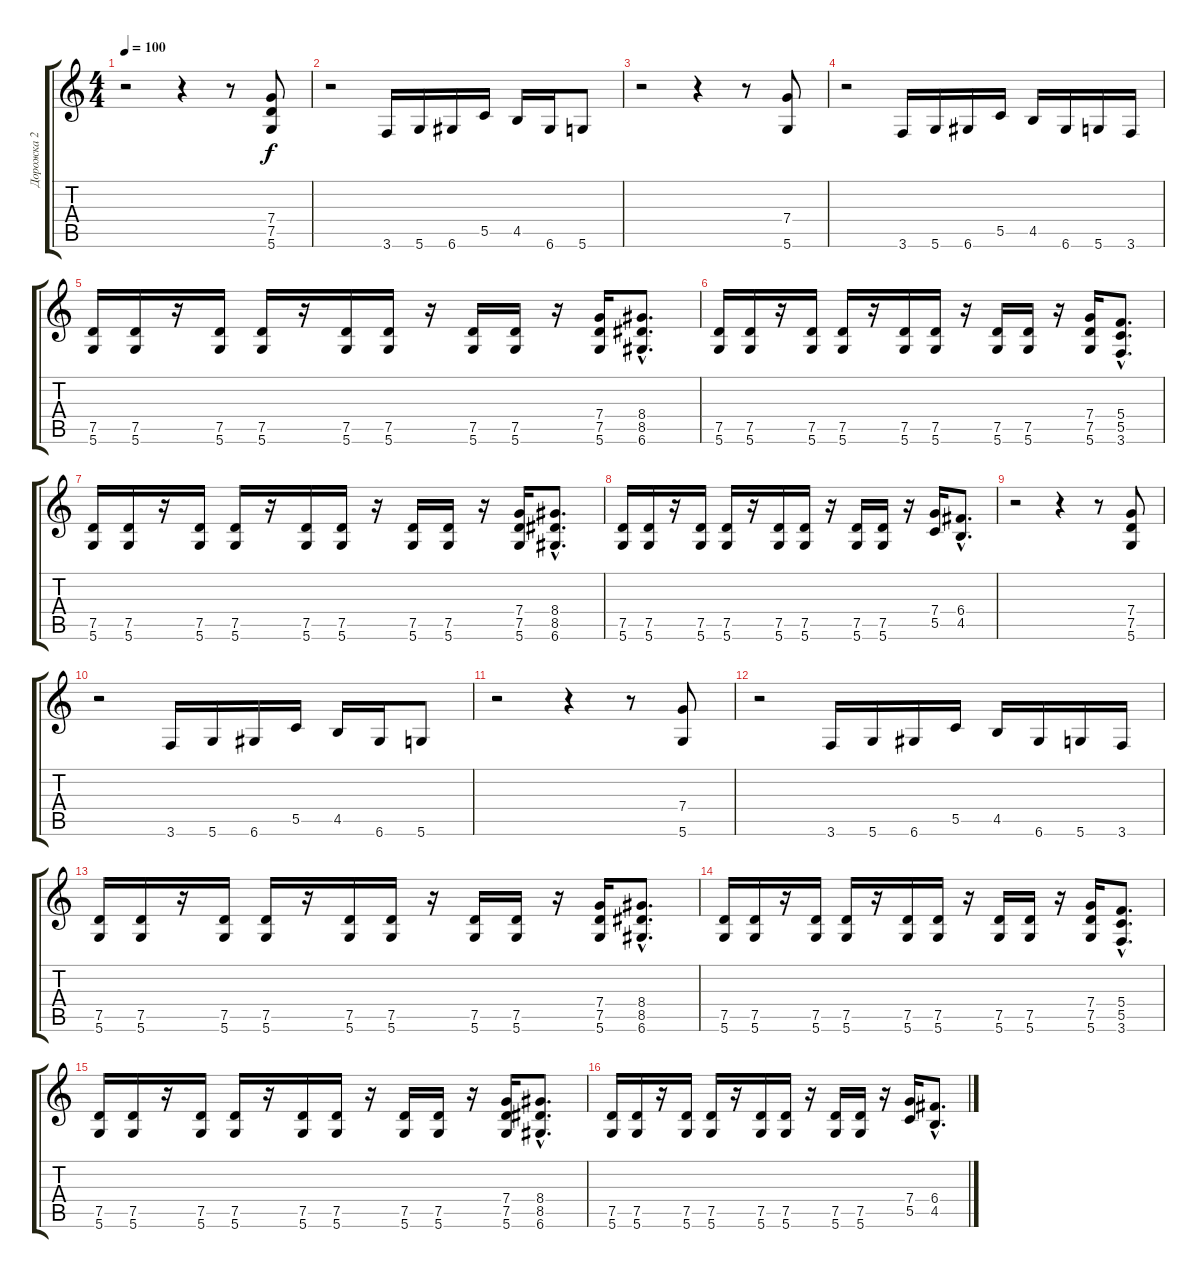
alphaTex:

\track ("Дорожка 2" "Дорожка 2") {instrument slapbass1}
\staff {score tabs}
\tuning (D4 A3 F3 C3 G2 D2) {hide}
\ts (4 4)
\tempo 100
\clef g2
\ks c
r.2{dy f instrument slapbass1} r.4 r.8 (7.4 7.5 5.6).8 |
r.2 3.6.16 5.6.16 6.6.16 5.5.16 4.5.16 6.6.16 5.6.8 |
r.2 r.4 r.8 (7.4 5.6).8 |
r.2 3.6.16 5.6.16 6.6.16 5.5.16 4.5.16 6.6.16 5.6.16 3.6.16 |
(7.5 5.6).16 (7.5 5.6).16 r.16 (7.5 5.6).16 (7.5 5.6).16 r.16 (7.5 5.6).16 (7.5 5.6).16 r.16 (7.5 5.6).16 (7.5 5.6).16 r.16 (7.4 7.5 5.6).16 (8.4{hac} 8.5{hac} 6.6{hac}).8{d} |
(7.5 5.6).16 (7.5 5.6).16 r.16 (7.5 5.6).16 (7.5 5.6).16 r.16 (7.5 5.6).16 (7.5 5.6).16 r.16 (7.5 5.6).16 (7.5 5.6).16 r.16 (7.4 7.5 5.6).16 (5.4{hac} 5.5{hac} 3.6{hac}).8{d} |
(7.5 5.6).16 (7.5 5.6).16 r.16 (7.5 5.6).16 (7.5 5.6).16 r.16 (7.5 5.6).16 (7.5 5.6).16 r.16 (7.5 5.6).16 (7.5 5.6).16 r.16 (7.4 7.5 5.6).16 (8.4{hac} 8.5{hac} 6.6{hac}).8{d} |
(7.5 5.6).16 (7.5 5.6).16 r.16 (7.5 5.6).16 (7.5 5.6).16 r.16 (7.5 5.6).16 (7.5 5.6).16 r.16 (7.5 5.6).16 (7.5 5.6).16 r.16 (7.4 5.5).16 (6.4{hac} 4.5{hac}).8{d} |
r.2 r.4 r.8 (7.4 7.5 5.6).8 |
r.2 3.6.16 5.6.16 6.6.16 5.5.16 4.5.16 6.6.16 5.6.8 |
r.2 r.4 r.8 (7.4 5.6).8 |
r.2 3.6.16 5.6.16 6.6.16 5.5.16 4.5.16 6.6.16 5.6.16 3.6.16 |
(7.5 5.6).16 (7.5 5.6).16 r.16 (7.5 5.6).16 (7.5 5.6).16 r.16 (7.5 5.6).16 (7.5 5.6).16 r.16 (7.5 5.6).16 (7.5 5.6).16 r.16 (7.4 7.5 5.6).16 (8.4{hac} 8.5{hac} 6.6{hac}).8{d} |
(7.5 5.6).16 (7.5 5.6).16 r.16 (7.5 5.6).16 (7.5 5.6).16 r.16 (7.5 5.6).16 (7.5 5.6).16 r.16 (7.5 5.6).16 (7.5 5.6).16 r.16 (7.4 7.5 5.6).16 (5.4{hac} 5.5{hac} 3.6{hac}).8{d} |
(7.5 5.6).16 (7.5 5.6).16 r.16 (7.5 5.6).16 (7.5 5.6).16 r.16 (7.5 5.6).16 (7.5 5.6).16 r.16 (7.5 5.6).16 (7.5 5.6).16 r.16 (7.4 7.5 5.6).16 (8.4{hac} 8.5{hac} 6.6{hac}).8{d} |
(7.5 5.6).16 (7.5 5.6).16 r.16 (7.5 5.6).16 (7.5 5.6).16 r.16 (7.5 5.6).16 (7.5 5.6).16 r.16 (7.5 5.6).16 (7.5 5.6).16 r.16 (7.4 5.5).16 (6.4{hac} 4.5{hac}).8{d}
